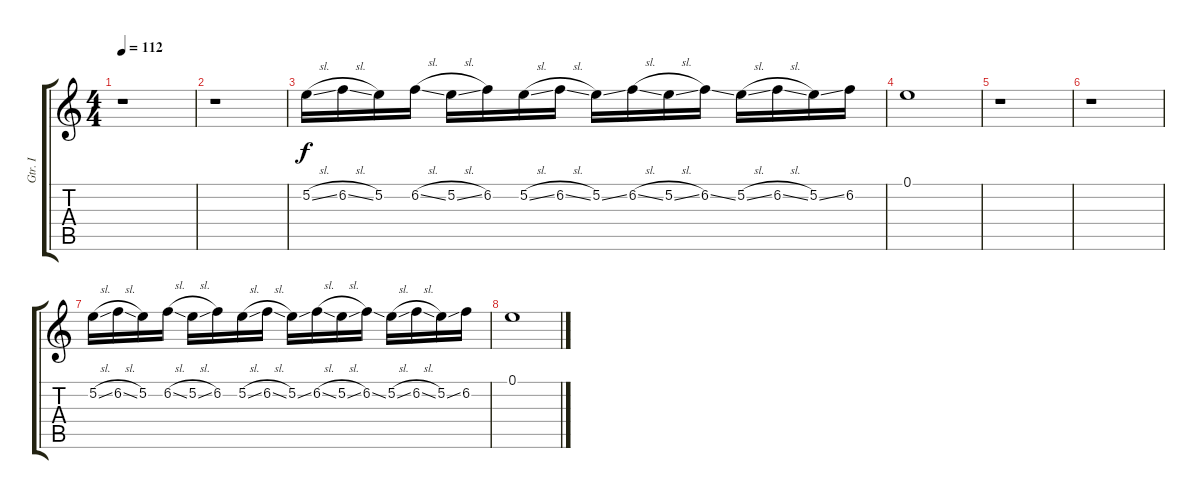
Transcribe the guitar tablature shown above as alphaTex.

\track ("Gtr. I" "Gtr. I") {instrument overdrivenguitar}
\staff {score tabs}
\tuning (E4 B3 G3 D3 A2 E2) {hide}
\ts (4 4)
\tempo 112
\clef g2
\ks c
r.1{dy f} |
r.1 |
5.2{sl}.16 6.2{sl}.16 5.2.16 6.2{sl}.16 5.2{sl}.16 6.2.16 5.2{sl}.16 6.2{sl}.16 5.2{ss}.16 6.2{sl}.16 5.2{sl}.16 6.2{ss}.16 5.2{sl}.16 6.2{sl}.16 5.2{ss}.16 6.2.16 |
0.1.1 |
r.1 |
r.1 |
5.2{sl}.16 6.2{sl}.16 5.2.16 6.2{sl}.16 5.2{sl}.16 6.2.16 5.2{sl}.16 6.2{sl}.16 5.2{ss}.16 6.2{sl}.16 5.2{sl}.16 6.2{ss}.16 5.2{sl}.16 6.2{sl}.16 5.2{ss}.16 6.2.16 |
0.1.1
